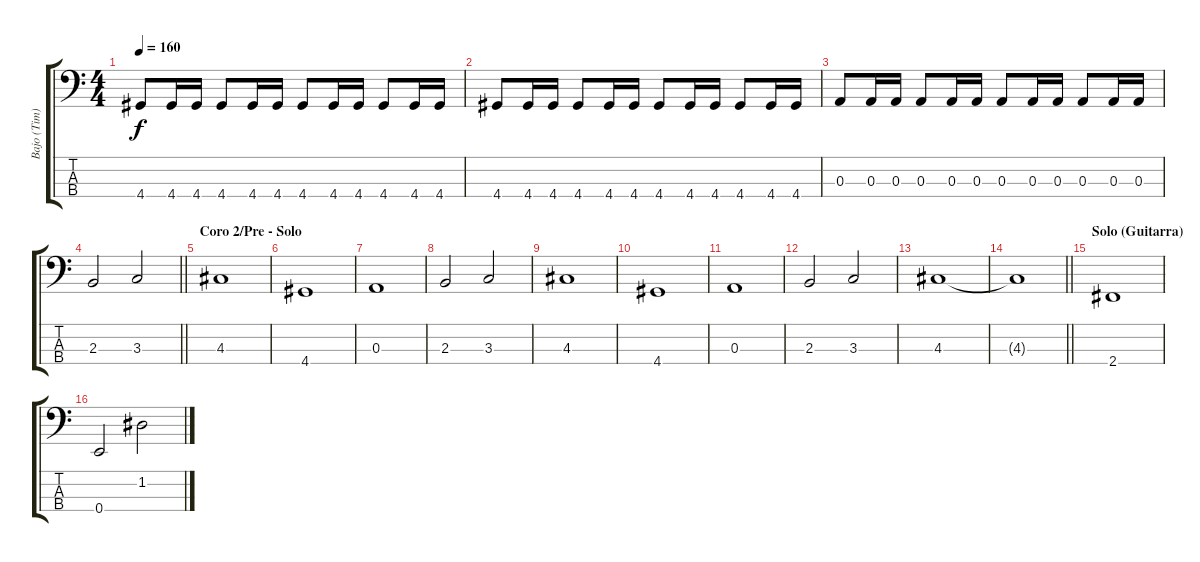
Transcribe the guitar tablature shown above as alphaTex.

\track ("Bajo (Tim)" "Bajo (Tim)") {instrument electricbassfinger}
\staff {score tabs}
\tuning (G2 D2 A1 E1) {hide}
\ts (4 4)
\tempo 160
\clef f4
\ks c
4.4.8{dy f} 4.4.16 4.4.16 4.4.8 4.4.16 4.4.16 4.4.8 4.4.16 4.4.16 4.4.8 4.4.16 4.4.16 |
4.4.8 4.4.16 4.4.16 4.4.8 4.4.16 4.4.16 4.4.8 4.4.16 4.4.16 4.4.8 4.4.16 4.4.16 |
0.3.8 0.3.16 0.3.16 0.3.8 0.3.16 0.3.16 0.3.8 0.3.16 0.3.16 0.3.8 0.3.16 0.3.16 |
\barLineRight lightlight
2.3.2 3.3.2 |
\section ("" "Coro 2/Pre - Solo")
4.3.1 |
4.4.1 |
0.3.1 |
2.3.2 3.3.2 |
4.3.1 |
4.4.1 |
0.3.1 |
2.3.2 3.3.2 |
4.3.1 |
\barLineRight lightlight
4.3{t}.1 |
\section ("" "Solo (Guitarra)")
2.4.1 |
0.4.2 1.2.2
